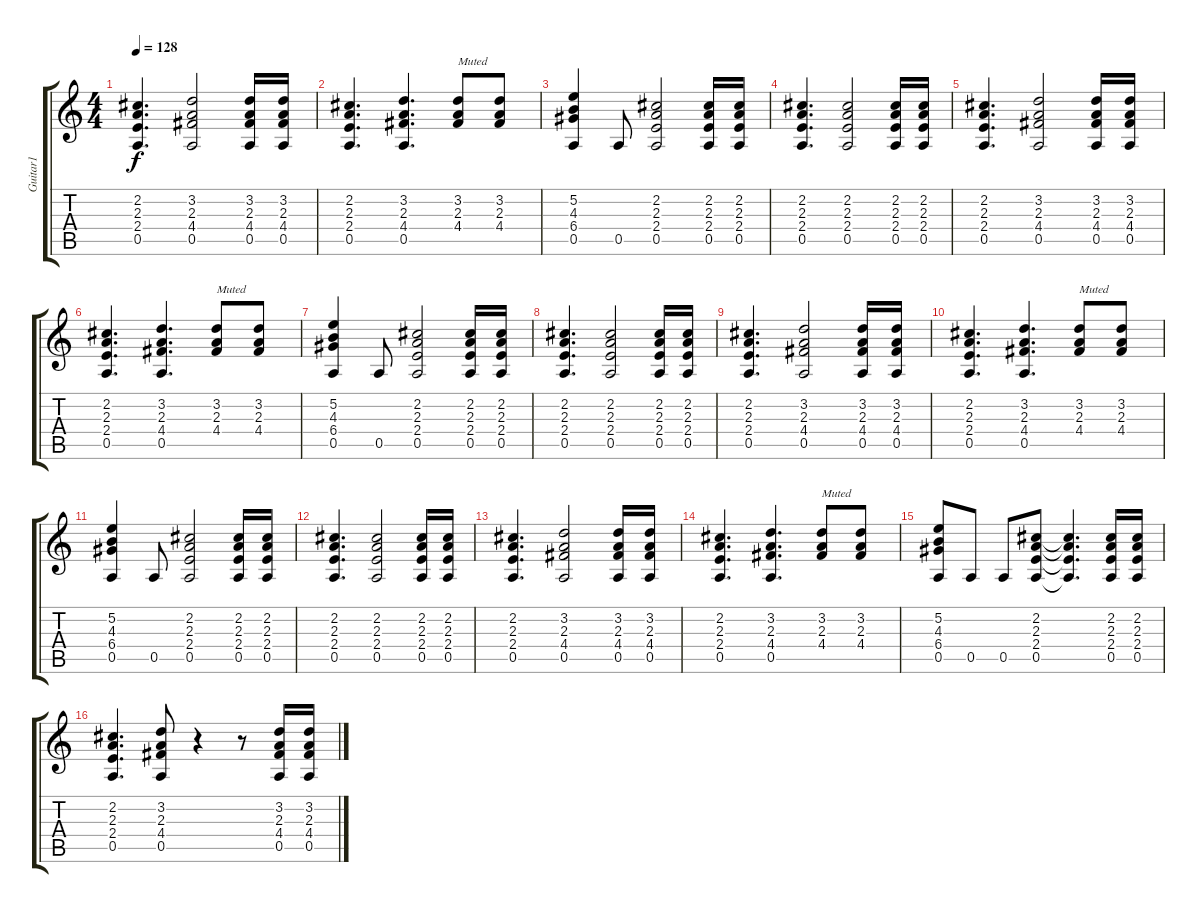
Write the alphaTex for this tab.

\track ("Guitar1" "Guitar1") {instrument overdrivenguitar}
\staff {score tabs}
\tuning (E4 B3 G3 D3 A2 E2) {hide}
\ts (4 4)
\tempo 128
\clef g2
\ks c
(2.2 2.3 2.4 0.5).4{d dy f} (3.2 2.3 4.4 0.5).2 (3.2 2.3 4.4 0.5).16 (3.2 2.3 4.4 0.5).16 |
(2.2 2.3 2.4 0.5).4{d} (3.2 2.3 4.4 0.5).4{d} (3.2 2.3 4.4).8{txt "Muted" instrument electricguitarmuted} (3.2 2.3 4.4).8 |
(5.2 4.3 6.4 0.5).4{instrument overdrivenguitar} 0.5.8 (2.2 2.3 2.4 0.5).2 (2.2 2.3 2.4 0.5).16 (2.2 2.3 2.4 0.5).16 |
(2.2 2.3 2.4 0.5).4{d} (2.2 2.3 2.4 0.5).2 (2.2 2.3 2.4 0.5).16 (2.2 2.3 2.4 0.5).16 |
(2.2 2.3 2.4 0.5).4{d} (3.2 2.3 4.4 0.5).2 (3.2 2.3 4.4 0.5).16 (3.2 2.3 4.4 0.5).16 |
(2.2 2.3 2.4 0.5).4{d} (3.2 2.3 4.4 0.5).4{d} (3.2 2.3 4.4).8{txt "Muted" instrument electricguitarmuted} (3.2 2.3 4.4).8 |
(5.2 4.3 6.4 0.5).4{instrument overdrivenguitar} 0.5.8 (2.2 2.3 2.4 0.5).2 (2.2 2.3 2.4 0.5).16 (2.2 2.3 2.4 0.5).16 |
(2.2 2.3 2.4 0.5).4{d} (2.2 2.3 2.4 0.5).2 (2.2 2.3 2.4 0.5).16 (2.2 2.3 2.4 0.5).16 |
(2.2 2.3 2.4 0.5).4{d} (3.2 2.3 4.4 0.5).2 (3.2 2.3 4.4 0.5).16 (3.2 2.3 4.4 0.5).16 |
(2.2 2.3 2.4 0.5).4{d} (3.2 2.3 4.4 0.5).4{d} (3.2 2.3 4.4).8{txt "Muted" instrument electricguitarmuted} (3.2 2.3 4.4).8 |
(5.2 4.3 6.4 0.5).4{instrument overdrivenguitar} 0.5.8 (2.2 2.3 2.4 0.5).2 (2.2 2.3 2.4 0.5).16 (2.2 2.3 2.4 0.5).16 |
(2.2 2.3 2.4 0.5).4{d} (2.2 2.3 2.4 0.5).2 (2.2 2.3 2.4 0.5).16 (2.2 2.3 2.4 0.5).16 |
(2.2 2.3 2.4 0.5).4{d} (3.2 2.3 4.4 0.5).2 (3.2 2.3 4.4 0.5).16 (3.2 2.3 4.4 0.5).16 |
(2.2 2.3 2.4 0.5).4{d} (3.2 2.3 4.4 0.5).4{d} (3.2 2.3 4.4).8{txt "Muted" instrument electricguitarmuted} (3.2 2.3 4.4).8 |
(5.2 4.3 6.4 0.5).8{instrument overdrivenguitar} 0.5.8 0.5.8 (2.2 2.3 2.4 0.5).8 (2.2{t} 2.3{t} 2.4{t} 0.5{t}).4{d} (2.2 2.3 2.4 0.5).16 (2.2 2.3 2.4 0.5).16 |
(2.2 2.3 2.4 0.5).4{d} (3.2 2.3 4.4 0.5).8 r.4 r.8 (3.2 2.3 4.4 0.5).16 (3.2 2.3 4.4 0.5).16
